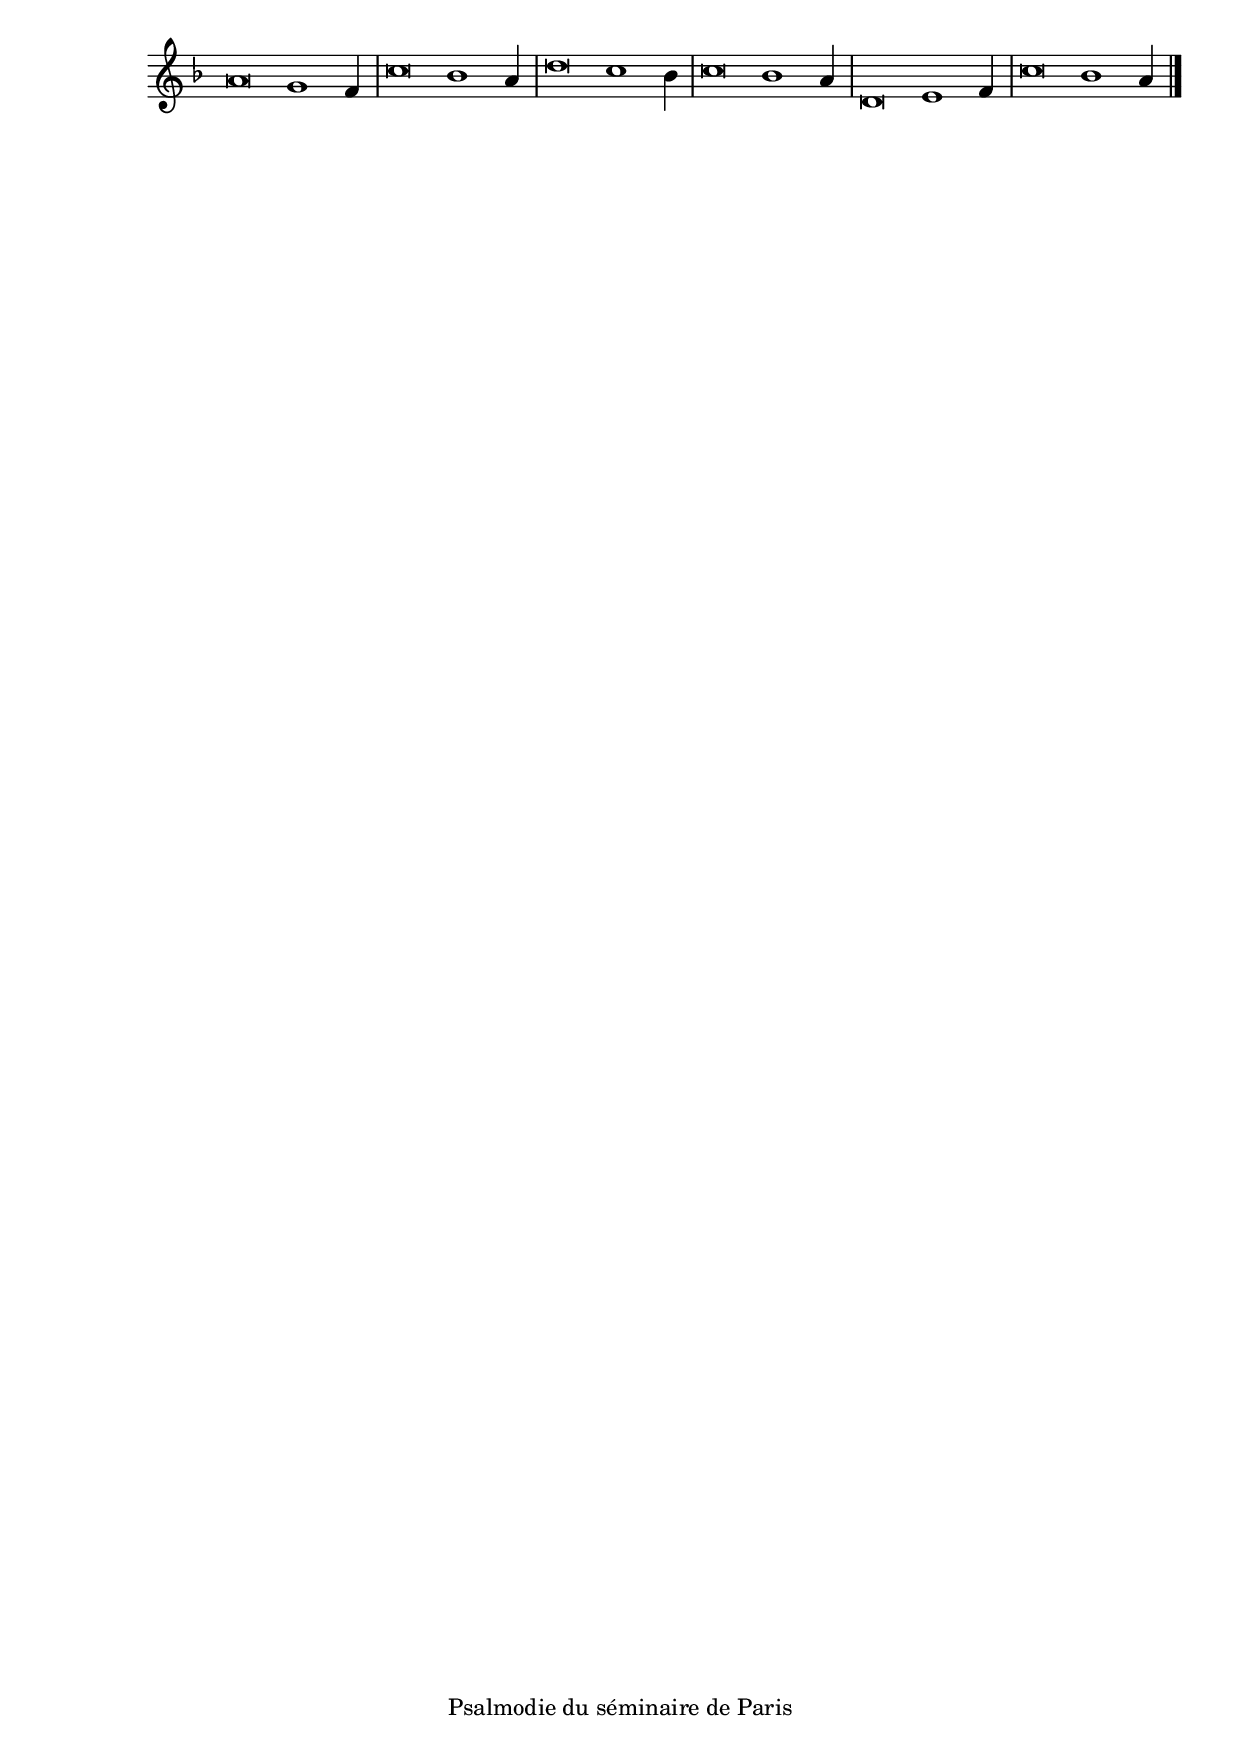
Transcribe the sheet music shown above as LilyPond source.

\version "2.20.0"
\language "italiano"

stemOff = \hide Staff.Stem
stemOn  = \undo \stemOff

\header {
  %title = "Psaume 149"
  %tagline = ##f
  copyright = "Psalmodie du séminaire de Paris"
}

\score {
  \new Staff \with { \remove "Time_signature_engraver" }
  \relative
  {
    \key fa \major
    \cadenzaOn
    \stemOff la'\breve sol1 \stemOn fa4
    \bar "|"
    \stemOff do'\breve sib1 \stemOn la4
    \bar "|"
    \stemOff re\breve do1 \stemOn sib4
    \bar "|"
    \stemOff do\breve sib1 \stemOn la4
    \bar "|"
    \stemOff re,\breve mi1 \stemOn fa4
    \bar "|"
    \stemOff do'\breve sib1 \stemOn la4
    \bar "|."
  }
}